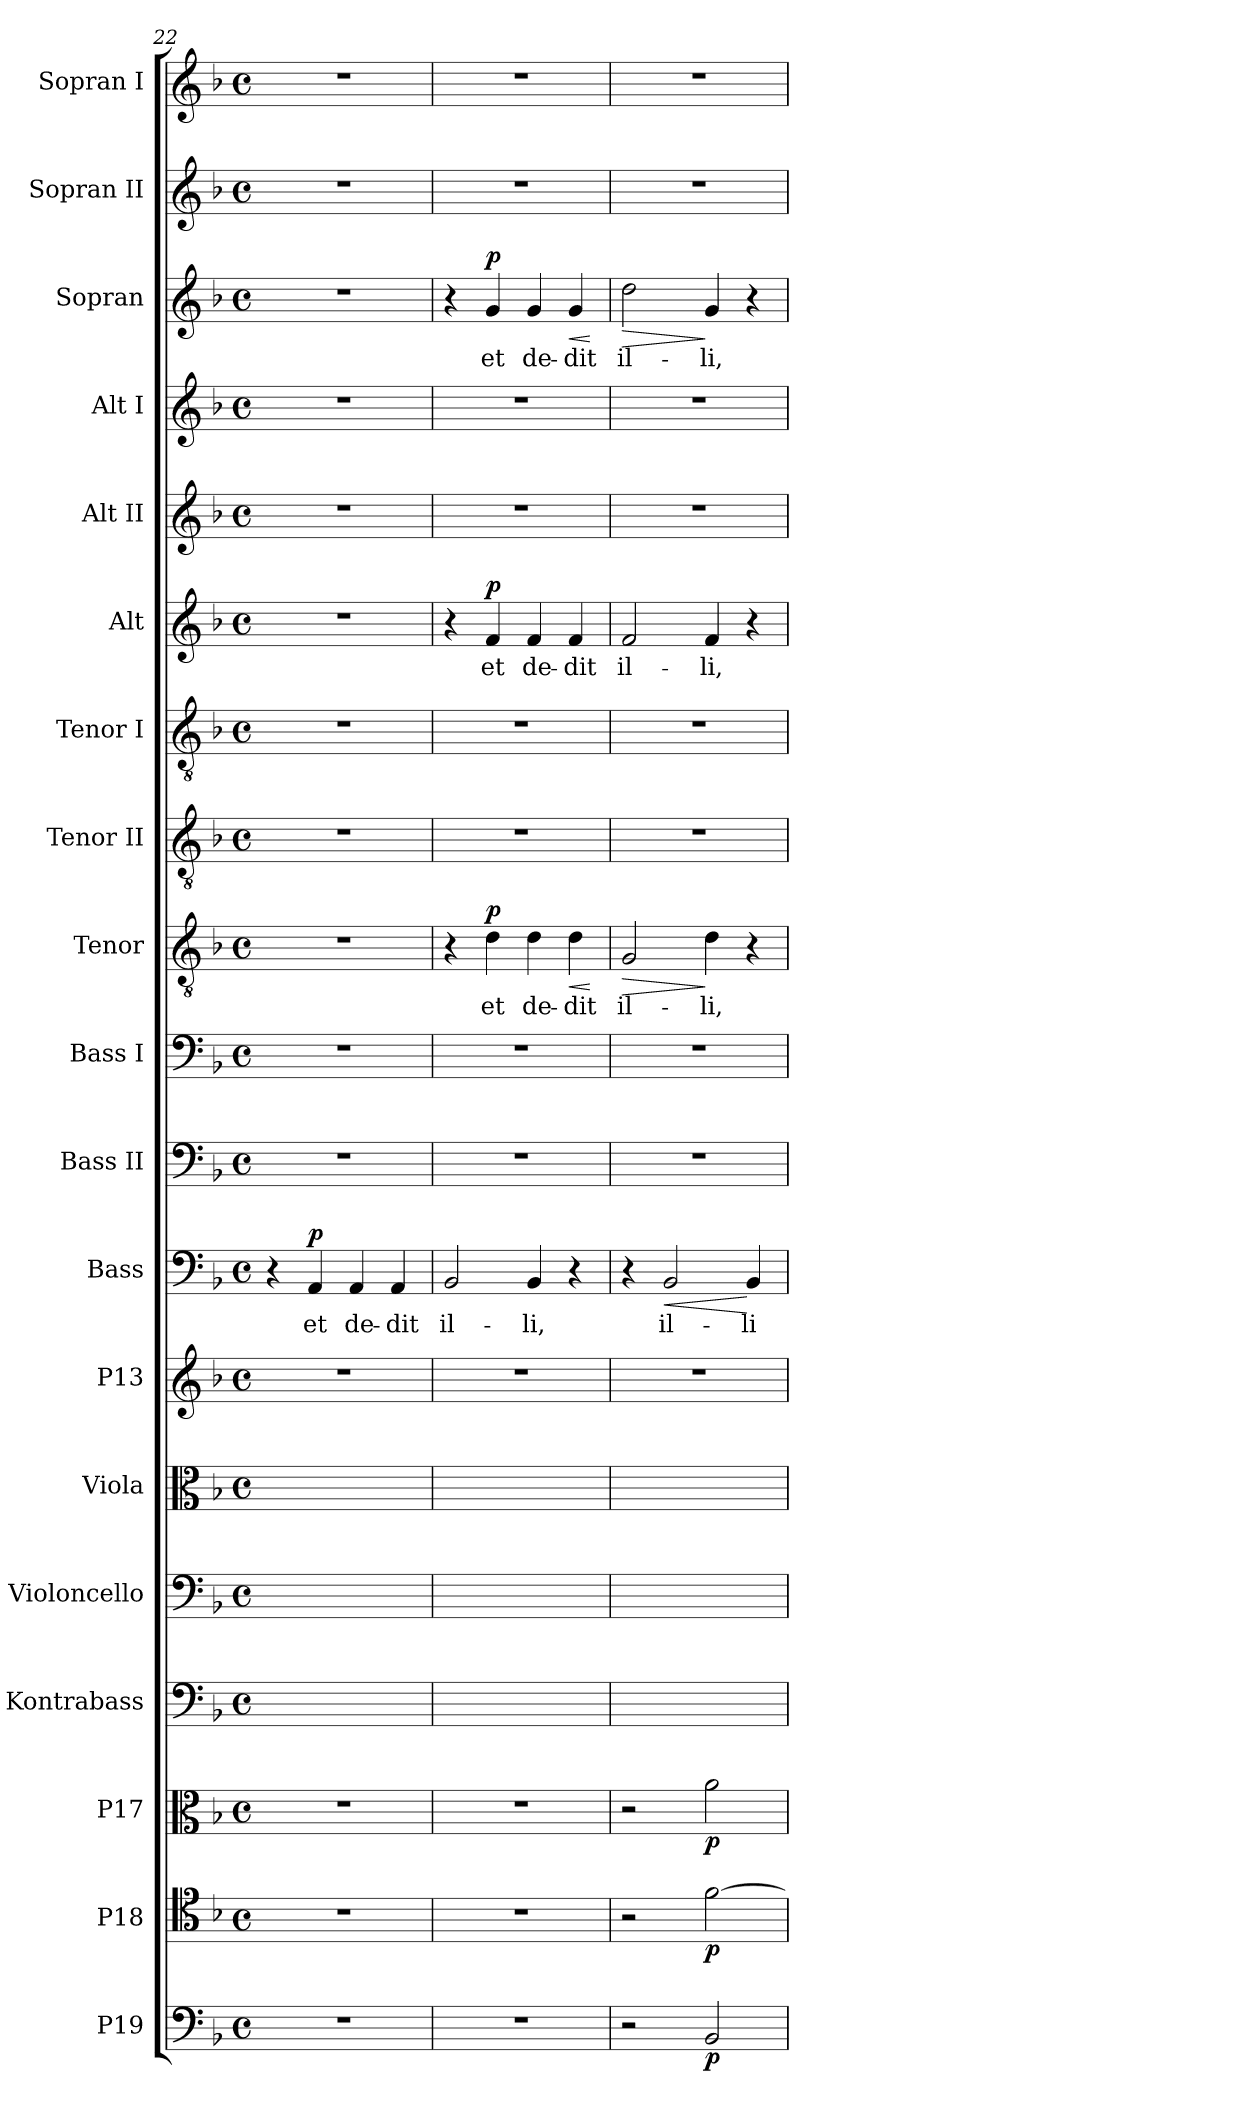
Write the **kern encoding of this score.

**kern	**dynam	**kern	**dynam	**kern	**dynam	**kern	**kern	**kern	**kern	**kern	**text	**dynam	**kern	**kern	**kern	**text	**dynam	**kern	**kern	**kern	**text	**dynam	**kern	**kern	**kern	**text	**dynam	**kern	**kern
*part19	*part19	*part18	*part18	*part17	*part17	*part16	*part15	*part14	*part13	*part12	*part12	*part12	*part11	*part10	*part9	*part9	*part9	*part8	*part7	*part6	*part6	*part6	*part5	*part4	*part3	*part3	*part3	*part2	*part1
*staff19	*staff19	*staff18	*staff18	*staff17	*staff17	*staff16	*staff15	*staff14	*staff13	*staff12	*staff12	*staff12	*staff11	*staff10	*staff9	*staff9	*staff9	*staff8	*staff7	*staff6	*staff6	*staff6	*staff5	*staff4	*staff3	*staff3	*staff3	*staff2	*staff1
*I"P19	*	*I"P18	*	*I"P17	*	*I"Kontrabass	*I"Violoncello	*I"Viola	*I"P13	*I"Bass	*	*	*I"Bass II	*I"Bass I	*I"Tenor	*	*	*I"Tenor II	*I"Tenor I	*I"Alt	*	*	*I"Alt II	*I"Alt I	*I"Sopran	*	*	*I"Sopran II	*I"Sopran I
*	*	*	*	*	*	*I'Kb.	*I'Vc.	*I'Vla.	*	*I'B.	*	*	*I'B.	*I'B.	*I'T.	*	*	*I'T.	*I'T.	*I'A.	*	*	*I'A.	*I'A.	*I'S.	*	*	*I'S.	*I'S.
!!LO:LB:g=z
*clefF4	*	*clefC4	*	*clefC3	*	*clefF4	*clefF4	*clefC3	*clefG2	*clefF4	*	*	*clefF4	*clefF4	*clefGv2	*	*	*clefGv2	*clefGv2	*clefG2	*	*	*clefG2	*clefG2	*clefG2	*	*	*clefG2	*clefG2
*	*	*	*	*	*	*ITrd7c12	*	*	*	*	*	*	*	*	*ITrd7c12	*	*	*ITrd7c12	*ITrd7c12	*	*	*	*	*	*	*	*	*	*
*k[b-]	*	*k[b-]	*	*k[b-]	*	*k[b-]	*k[b-]	*k[b-]	*k[b-]	*k[b-]	*	*	*k[b-]	*k[b-]	*k[b-]	*	*	*k[b-]	*k[b-]	*k[b-]	*	*	*k[b-]	*k[b-]	*k[b-]	*	*	*k[b-]	*k[b-]
*F:	*	*F:	*	*F:	*	*F:	*F:	*F:	*F:	*F:	*	*	*F:	*F:	*F:	*	*	*F:	*F:	*F:	*	*	*F:	*F:	*F:	*	*	*F:	*F:
*M4/4	*	*M4/4	*	*M4/4	*	*M4/4	*M4/4	*M4/4	*M4/4	*M4/4	*	*	*M4/4	*M4/4	*M4/4	*	*	*M4/4	*M4/4	*M4/4	*	*	*M4/4	*M4/4	*M4/4	*	*	*M4/4	*M4/4
*met(c)	*	*met(c)	*	*met(c)	*	*met(c)	*met(c)	*met(c)	*met(c)	*met(c)	*	*	*met(c)	*met(c)	*met(c)	*	*	*met(c)	*met(c)	*met(c)	*	*	*met(c)	*met(c)	*met(c)	*	*	*met(c)	*met(c)
=22	=22	=22	=22	=22	=22	=22	=22	=22	=22	=22	=22	=22	=22	=22	=22	=22	=22	=22	=22	=22	=22	=22	=22	=22	=22	=22	=22	=22	=22
1r	.	1r	.	1r	.	4ryy	4ryy	1ryy	1r	4r	.	.	1r	1r	1r	.	.	1r	1r	1r	.	.	1r	1r	1r	.	.	1r	1r
!	!	!	!	!	!	!	!	!	!	!	!LO:LY:b:color=#000000	!	!	!	!	!	!	!	!	!	!	!	!	!	!	!	!	!	!
.	.	.	.	.	.	4AAAi/yy	4AAi/yy	.	.	4AAi/	et	p	.	.	.	.	.	.	.	.	.	.	.	.	.	.	.	.	.
!	!	!	!	!	!	!	!	!	!	!	!LO:LY:b:color=#000000	!	!	!	!	!	!	!	!	!	!	!	!	!	!	!	!	!	!
.	.	.	.	.	.	4AAAi/yy	4AAi/yy	.	.	4AAi/	de-	.	.	.	.	.	.	.	.	.	.	.	.	.	.	.	.	.	.
!	!	!	!	!	!	!	!	!	!	!	!LO:LY:b:color=#000000	!	!	!	!	!	!	!	!	!	!	!	!	!	!	!	!	!	!
.	.	.	.	.	.	4AAAi/yy	4AAi/yy	.	.	4AAi/	-dit	.	.	.	.	.	.	.	.	.	.	.	.	.	.	.	.	.	.
=23	=23	=23	=23	=23	=23	=23	=23	=23	=23	=23	=23	=23	=23	=23	=23	=23	=23	=23	=23	=23	=23	=23	=23	=23	=23	=23	=23	=23	=23
*	*	*	*	*	*	*	*	*^	*	*	*	*	*	*	*	*	*	*	*	*	*	*	*	*	*	*	*	*	*
!	!	!	!	!	!	!	!	!	!	!	!	!LO:LY:b:color=#000000	!	!	!	!	!	!	!	!	!	!	!	!	!	!	!	!	!	!
1r	.	1r	.	1r	.	2.BBB-i/yy	2.BB-i/yy	4ryy	4ryy	1r	2BB-i/	il-	.	1r	1r	4r	.	.	1r	1r	4r	.	.	1r	1r	4r	.	.	1r	1r
!	!	!	!	!	!	!	!	!	!	!	!	!	!	!	!	!	!LO:LY:b:color=#000000	!	!	!	!	!	!	!	!	!	!	!	!	!
!	!	!	!	!	!	!	!	!	!	!	!	!	!	!	!	!	!	!	!	!	!	!LO:LY:b:color=#000000	!	!	!	!	!	!	!	!
!	!	!	!	!	!	!	!	!	!	!	!	!	!	!	!	!	!	!	!	!	!	!	!	!	!	!	!LO:LY:b:color=#000000	!	!	!
.	.	.	.	.	.	.	.	4fi/yy	4di\yy	.	.	.	.	.	.	4Di\	et	p	.	.	4fi/	et	p	.	.	4gi/	et	p	.	.
!	!	!	!	!	!	!	!	!	!	!	!	!LO:LY:b:color=#000000	!	!	!	!	!	!	!	!	!	!	!	!	!	!	!	!	!	!
!	!	!	!	!	!	!	!	!	!	!	!	!	!	!	!	!	!LO:LY:b:color=#000000	!	!	!	!	!	!	!	!	!	!	!	!	!
!	!	!	!	!	!	!	!	!	!	!	!	!	!	!	!	!	!	!	!	!	!	!LO:LY:b:color=#000000	!	!	!	!	!	!	!	!
!	!	!	!	!	!	!	!	!	!	!	!	!	!	!	!	!	!	!	!	!	!	!	!	!	!	!	!LO:LY:b:color=#000000	!	!	!
.	.	.	.	.	.	.	.	4fi/yy	4di\yy	.	4BB-i/	-li,	.	.	.	4Di\	de-	.	.	.	4fi/	de-	.	.	.	4gi/	de-	.	.	.
!	!	!	!	!	!	!	!	!	!	!	!	!	!	!	!	!	!LO:LY:b:color=#000000	!LO:HP:b	!	!	!	!	!	!	!	!	!	!	!	!
!	!	!	!	!	!	!	!	!	!	!	!	!	!	!	!	!	!	!	!	!	!	!LO:LY:b:color=#000000	!	!	!	!	!	!	!	!
!	!	!	!	!	!	!	!	!	!	!	!	!	!	!	!	!	!	!	!	!	!	!	!	!	!	!	!LO:LY:b:color=#000000	!LO:HP:b	!	!
.	.	.	.	.	.	4ryy	4ryy	4fi/yy	4di\yy	.	4r	.	.	.	.	4Di\	-dit	<	.	.	4fi/	-dit	.	.	.	4gi/	-dit	<	.	.
*	*	*	*	*	*	*	*	*v	*v	*	*	*	*	*	*	*	*	*	*	*	*	*	*	*	*	*	*	*	*	*
.	.	.	.	.	.	.	.	.	.	.	.	.	.	.	.	.	[	.	.	.	.	.	.	.	.	.	[	.	.
=24	=24	=24	=24	=24	=24	=24	=24	=24	=24	=24	=24	=24	=24	=24	=24	=24	=24	=24	=24	=24	=24	=24	=24	=24	=24	=24	=24	=24	=24
*	*	*	*	*	*	*	*	*^	*	*	*	*	*	*	*	*	*	*	*	*	*	*	*	*	*	*	*	*	*
!	!	!	!	!	!	!	!	!	!	!	!	!	!	!	!	!	!LO:LY:b:color=#000000	!LO:HP:b	!	!	!	!	!	!	!	!	!	!	!	!
!	!	!	!	!	!	!	!	!	!	!	!	!	!	!	!	!	!	!	!	!	!	!LO:LY:b:color=#000000	!	!	!	!	!	!	!	!
!	!	!	!	!	!	!	!	!	!	!	!	!	!	!	!	!	!	!	!	!	!	!	!	!	!	!	!LO:LY:b:color=#000000	!LO:HP:b	!	!
2r	.	2r	.	2r	.	4ryy	4ryy	2fi/yy	(2Gi\yy	1r	4r	.	.	1r	1r	2GGi/	il-	>	1r	1r	2fi/	il-	.	1r	1r	2ddi\	il-	>	1r	1r
!	!	!	!	!	!	!	!	!	!	!	!	!LO:LY:b:color=#000000	!LO:HP:b	!	!	!	!	!	!	!	!	!	!	!	!	!	!	!	!	!
!	!	!	!	!	!	!	!	!	!	!	!	!	!LO:HP:n=1:b	!	!	!	!	!	!	!	!	!	!	!	!	!	!	!	!	!
.	.	.	.	.	.	2BBB-i/yy	2BB-i/yy	.	.	.	2BB-i/	il-	< >	.	.	.	.	.	.	.	.	.	.	.	.	.	.	.	.	.
!	!	!	!	!	!	!	!	!	!	!	!	!	!	!	!	!	!LO:LY:b:color=#000000	!	!	!	!	!	!	!	!	!	!	!	!	!
!	!	!	!	!	!	!	!	!	!	!	!	!	!	!	!	!	!	!	!	!	!	!LO:LY:b:color=#000000	!	!	!	!	!	!	!	!
!	!	!	!	!	!	!	!	!	!	!	!	!	!	!	!	!	!	!	!	!	!	!	!	!	!	!	!LO:LY:b:color=#000000	!	!	!
2BB-i/	p	[2fi\	p	2ai\	p	.	.	4fi/yy	4di\yy)	.	.	.	.	.	.	4Di\	-li,	]	.	.	4fi/	-li,	.	.	.	4gi/	-li,	]	.	.
!	!	!	!	!	!	!	!	!	!	!	!	!LO:LY:b:color=#000000	!	!	!	!	!	!	!	!	!	!	!	!	!	!	!	!	!	!
.	.	.	.	.	.	4BBB-i/yy	4BB-i/yy	4ryy	4ryy	.	4BB-i/	-li	[	.	.	4r	.	.	.	.	4r	.	.	.	.	4r	.	.	.	.
*	*	*	*	*	*	*	*	*v	*v	*	*	*	*	*	*	*	*	*	*	*	*	*	*	*	*	*	*	*	*	*
.	.	.	.	.	.	.	.	.	.	.	.	]	.	.	.	.	.	.	.	.	.	.	.	.	.	.	.	.	.
=	=	=	=	=	=	=	=	=	=	=	=	=	=	=	=	=	=	=	=	=	=	=	=	=	=	=	=	=	=
*-	*-	*-	*-	*-	*-	*-	*-	*-	*-	*-	*-	*-	*-	*-	*-	*-	*-	*-	*-	*-	*-	*-	*-	*-	*-	*-	*-	*-	*-
